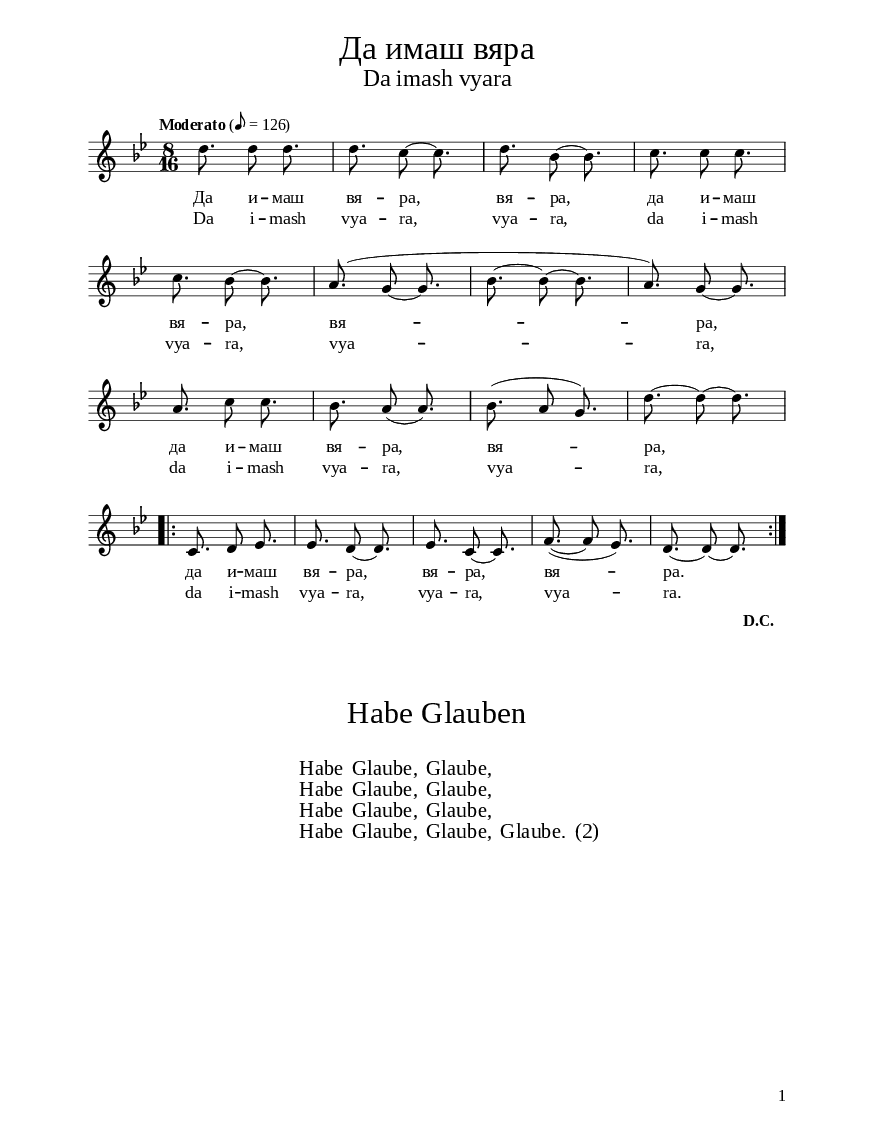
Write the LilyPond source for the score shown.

\version "2.22.1"

% include paper part and global functions
\include "include/globals.ily"

\bookpart {
  \include "include/bookpart-paper.ily"
  \score {
    \include "include/score-layout.ily"


    \new Voice \relative c' {
      \clef treble
      \key g \minor
      \time 8/16
      \tempoFunc "Moderato" 8 "126"
      \autoBeamOff

      d'8. d8 d8. | % 2
      d8. c8 ~ c8. | % 3
      d8. bes8 ~ bes8. | % 4
      c8. c8 c8. \break | % 5
      c8. bes8 ~ bes8. | % 6
      a8. ( g8 ~ g8. | % 7
      bes8. ~ bes8 ~ bes8. | % 8
      a8. ) g8 ~ g8. \break | % 9
      a8. c8 c8. |
      bes8. a8 ( a8. ) | % 11
      bes8. ( a8 g8. ) | % 12
      d'8. ~ d8 ~ d8. \break | % 13
      \repeat volta 2 {
        c,8. d8 es8. | % 14
        es8. d8 ~ d8. | % 15
        es8. c8 ~ c8. | % 16
        f8. ( ~ f8 es8. ) | % 17
        d8. ~ d8 ~ d8.
      }

    }

    \addlyrics {
      Да и -- маш
      вя -- ра, вя -- ра, да и -- маш вя -- ра, вя --
      ра, да и -- маш вя -- ра, вя -- ра, да и --
      маш вя -- ра, вя -- ра, вя -- ра.}
      \addlyrics {
        Da i -- mash vya
        -- ra, vya -- ra, da i -- mash vya -- ra, vya -- ra, da i --
        mash vya -- ra, vya -- ra, da i -- mash vya -- ra, vya --
        ra, vya -- ra.}

        \header {
          title = \titleFunc "Да имаш вяра" "Da imash vyara"
        }

        \midi{}

      } % score

      \markup \dc-one "D.C."
      \markup \empty-two

      % include foreign translation(s) of the song

      %\pageBreak
      \version "2.22.1"

\markup \fill-line { \fontsize #deTitleFontSize "Habe Glauben" }
\markup \null
\markup \null
\markup \fontsize #deCoupletFontSize {
  \hspace #19
  \override #`(baseline-skip . ,deCoupletBaselineSkip)

  \column {
     \line { " " }
      \line { " " Habe Glaube, Glaube,}

   \line { " "Habe Glaube, Glaube,}

   \line { " "Habe Glaube, Glaube,}

   \line { " "Habe Glaube, Glaube, Glaube. (2) }


    }


}


    } % bookpart
